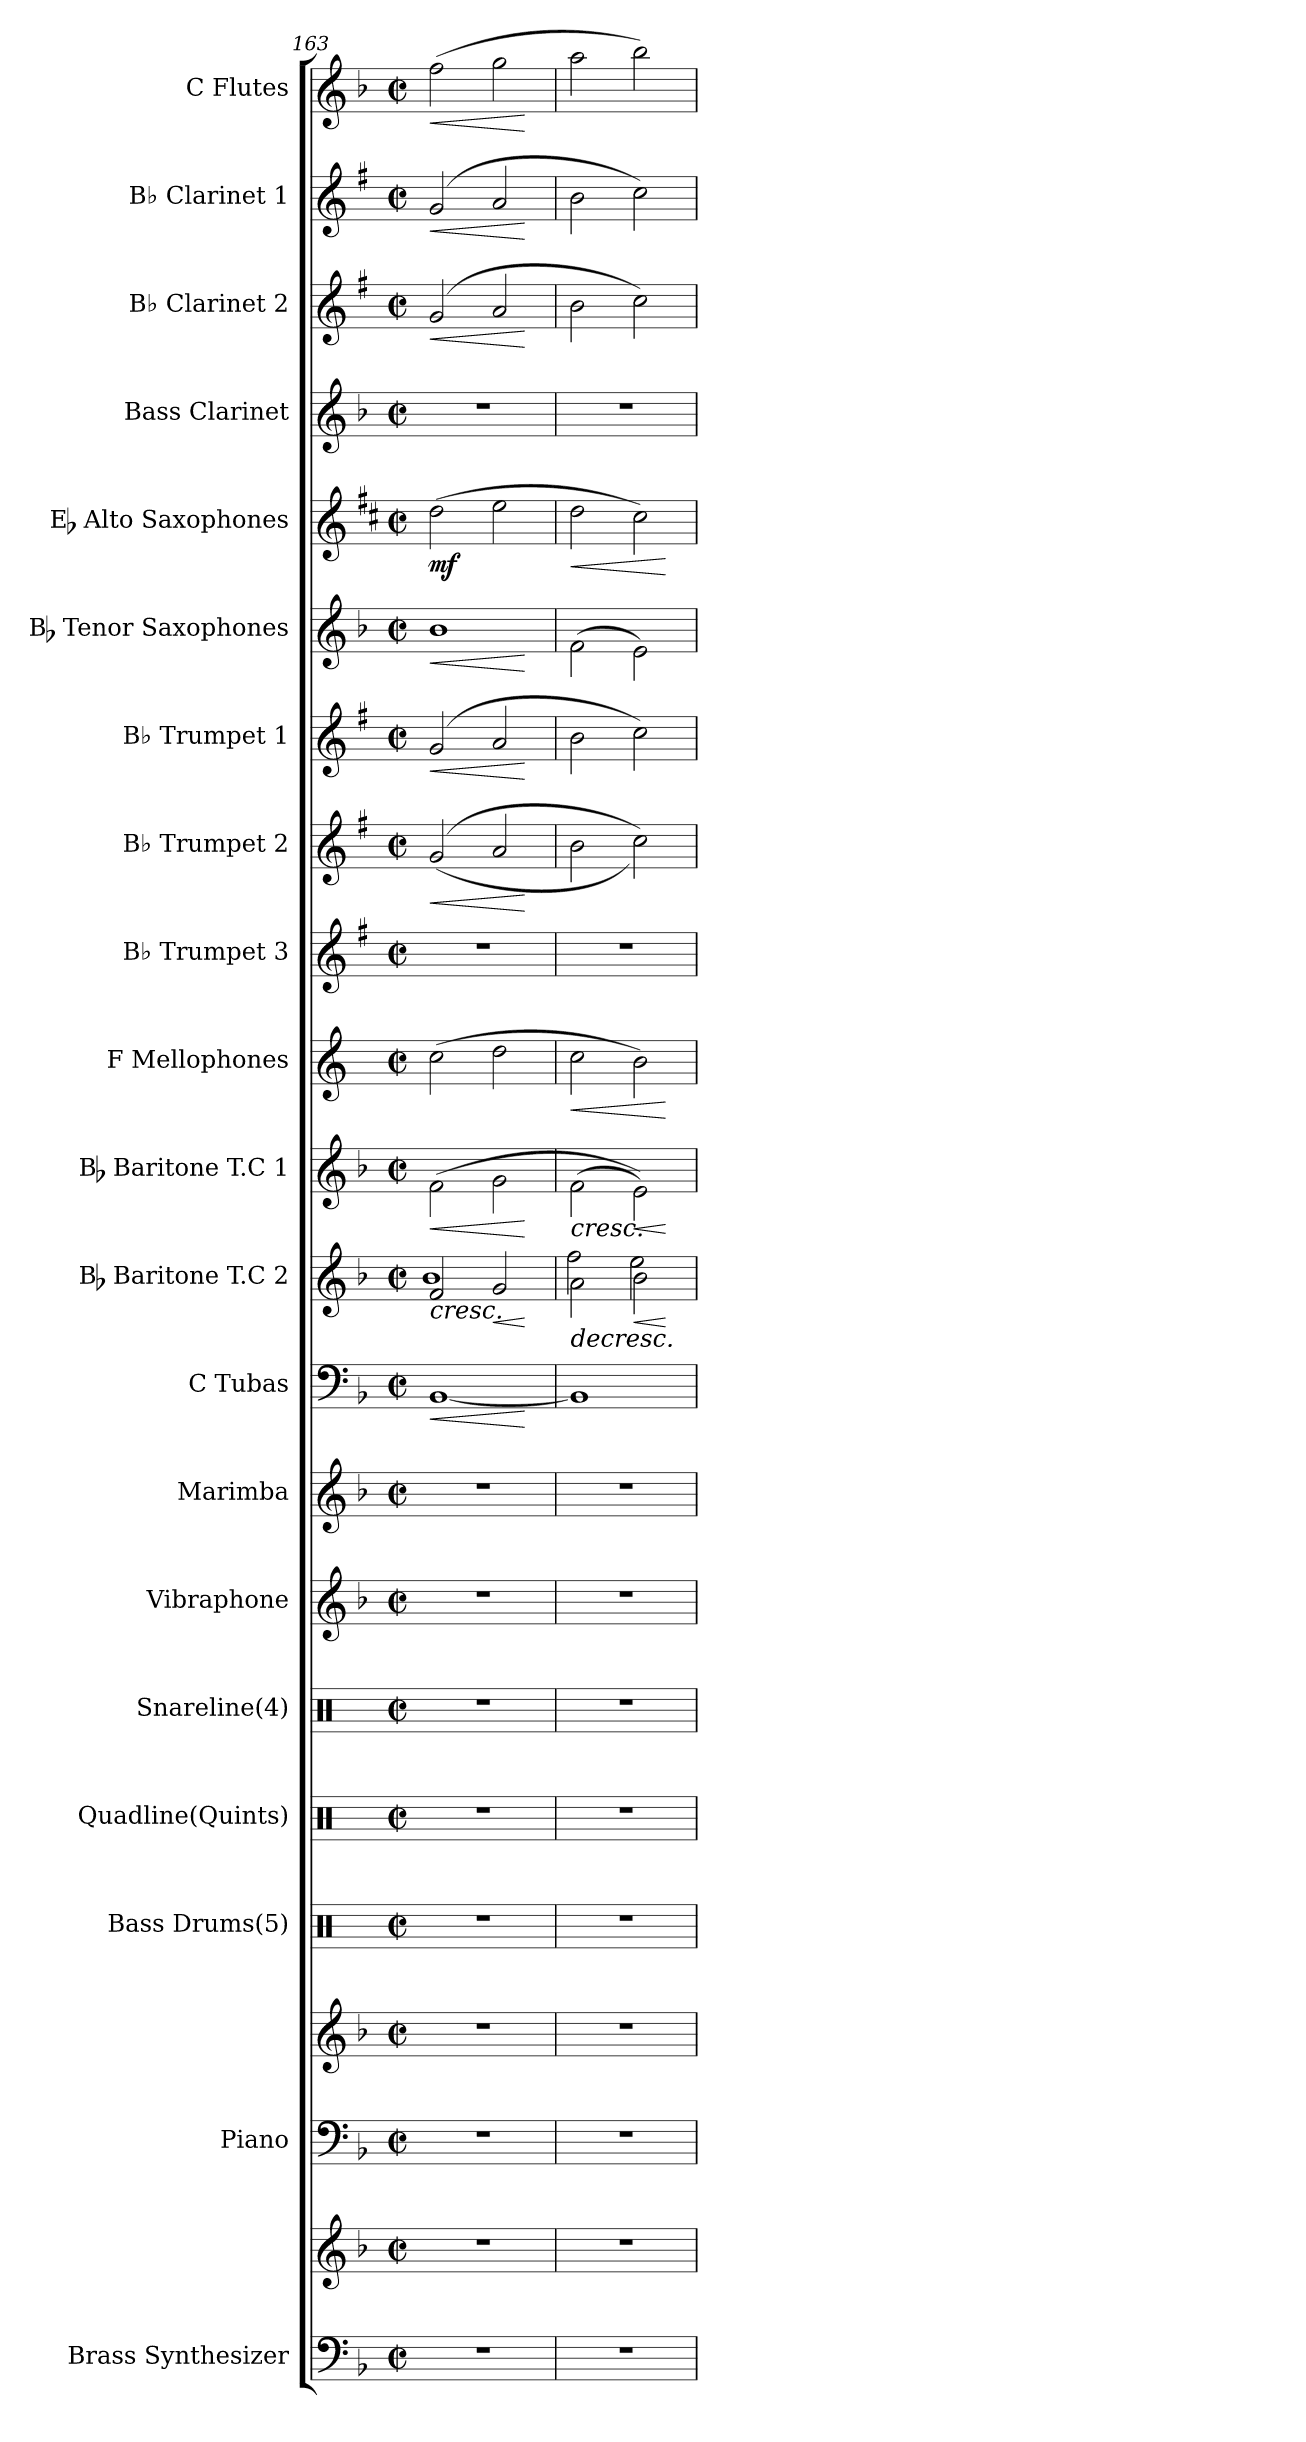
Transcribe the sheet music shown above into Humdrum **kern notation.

**kern	**kern	**kern	**kern	**kern	**kern	**kern	**kern	**kern	**kern	**dynam	**kern	**dynam	**kern	**dynam	**kern	**dynam	**kern	**kern	**dynam	**kern	**dynam	**kern	**dynam	**kern	**dynam	**kern	**kern	**dynam	**kern	**dynam	**kern	**dynam
*part20	*part20	*part19	*part19	*part18	*part17	*part16	*part15	*part14	*part13	*part13	*part12	*part12	*part11	*part11	*part10	*part10	*part9	*part8	*part8	*part7	*part7	*part6	*part6	*part5	*part5	*part4	*part3	*part3	*part2	*part2	*part1	*part1
*staff22	*staff21	*staff20	*staff19	*staff18	*staff17	*staff16	*staff15	*staff14	*staff13	*staff13	*staff12	*staff12	*staff11	*staff11	*staff10	*staff10	*staff9	*staff8	*staff8	*staff7	*staff7	*staff6	*staff6	*staff5	*staff5	*staff4	*staff3	*staff3	*staff2	*staff2	*staff1	*staff1
*I"Brass Synthesizer	*	*I"Piano	*	*I"Bass Drums(5)	*I"Quadline(Quints)	*I"Snareline(4)	*I"Vibraphone	*I"Marimba	*I"C Tubas	*	*I"Bb Baritone T.C 2	*	*I"Bb Baritone T.C 1	*	*I"F Mellophones	*	*I"B♭ Trumpet 3	*I"B♭ Trumpet 2	*	*I"B♭ Trumpet 1	*	*I"Bb Tenor Saxophones	*	*I"Eb Alto Saxophones	*	*I"Bass Clarinet	*I"B♭ Clarinet 2	*	*I"B♭ Clarinet 1	*	*I"C Flutes	*
*I'Synth.	*	*I'Pno.	*	*I'BD	*	*	*	*I'Marimba	*I'Tubas	*	*I'Baritone T.C 2	*	*I'Baritone T.C 1	*	*I'Mello	*	*I'B♭ Tpt. 3	*I'B♭ Tpt. 2	*	*I'B♭ Tpt. 1	*	*I'Tenor Saxes	*	*I'Alto Saxes	*	*I'B. Cl.	*I'B♭ Cl. 2	*	*I'B♭ Cl. 1	*	*I'Flutes	*
*clefF4	*clefG2	*clefF4	*clefG2	*clefX	*clefX	*clefX	*clefG2	*clefG2	*clefF4	*	*clefG2	*	*clefG2	*	*clefG2	*	*clefG2	*clefG2	*	*clefG2	*	*clefG2	*	*clefG2	*	*clefG2	*clefG2	*	*clefG2	*	*clefG2	*
*	*	*	*	*	*	*	*	*	*	*	*ITrd8c14	*	*ITrd8c14	*	*ITrd4c7	*	*ITrd1c2	*ITrd1c2	*	*ITrd1c2	*	*ITrd8c14	*	*ITrd5c9	*	*ITrd8c14	*ITrd1c2	*	*ITrd1c2	*	*	*
*k[b-]	*k[b-]	*k[b-]	*k[b-]	*k[]	*k[]	*k[]	*k[b-]	*k[b-]	*k[b-]	*	*k[b-]	*	*k[b-]	*	*k[b-]	*	*k[b-]	*k[b-]	*	*k[b-]	*	*k[b-]	*	*k[b-]	*	*k[b-]	*k[b-]	*	*k[b-]	*	*k[b-]	*
*M2/2	*M2/2	*M2/2	*M2/2	*M2/2	*M2/2	*M2/2	*M2/2	*M2/2	*M2/2	*	*M2/2	*	*M2/2	*	*M2/2	*	*M2/2	*M2/2	*	*M2/2	*	*M2/2	*	*M2/2	*	*M2/2	*M2/2	*	*M2/2	*	*M2/2	*
*met(c|)	*met(c|)	*met(c|)	*met(c|)	*met(c|)	*met(c|)	*met(c|)	*met(c|)	*met(c|)	*met(c|)	*	*met(c|)	*	*met(c|)	*	*met(c|)	*	*met(c|)	*met(c|)	*	*met(c|)	*	*met(c|)	*	*met(c|)	*	*met(c|)	*met(c|)	*	*met(c|)	*	*met(c|)	*
=163	=163	=163	=163	=163	=163	=163	=163	=163	=163	=163	=163	=163	=163	=163	=163	=163	=163	=163	=163	=163	=163	=163	=163	=163	=163	=163	=163	=163	=163	=163	=163	=163
!	!	!	!	!	!	!	!	!	!	!LO:HP:b	!	!LO:HP:b	!	!LO:HP:b	!	!	!	!	!LO:HP:b	!	!LO:HP:b	!	!LO:HP:b	!	!LO:DY:b	!	!	!LO:HP:b	!	!LO:HP:b	!	!LO:HP:b
*	*	*	*	*	*	*	*	*	*	*	*^	*	*	*	*	*	*	*	*	*	*	*	*	*	*	*	*	*	*	*	*	*
1r	1r	1r	1r	1r	1r	1r	1r	1r	[1BB-	<	2F/	1B-	<	(2F\	<	(2f\	.	1r	((2f/	<	(2f/	<	1B-	<	(2f\	mf	1r	(2f/	<	(2f/	<	(2ff\	<
!	!	!	!	!	!	!	!	!	!	!	!	!	!LO:HP:b	!	!	!	!	!	!	!	!	!	!	!	!	!	!	!	!	!	!	!	!
.	.	.	.	.	.	.	.	.	.	.	2G/	.	<	2G\	.	2g\	.	.	2g/	.	2g/	.	.	.	2g\	.	.	2g/	.	2g/	.	2gg\	.
*	*	*	*	*	*	*	*	*	*	*	*v	*v	*	*	*	*	*	*	*	*	*	*	*	*	*	*	*	*	*	*	*	*	*
.	.	.	.	.	.	.	.	.	.	[	.	[ [	.	[	.	.	.	.	[	.	[	.	[	.	.	.	.	[	.	[	.	[
=164	=164	=164	=164	=164	=164	=164	=164	=164	=164	=164	=164	=164	=164	=164	=164	=164	=164	=164	=164	=164	=164	=164	=164	=164	=164	=164	=164	=164	=164	=164	=164	=164
!	!	!	!	!	!	!	!	!	!	!	!	!LO:HP:b	!	!LO:HP:b	!	!LO:HP:b	!	!	!	!	!	!	!	!	!LO:HP:b	!	!	!	!	!	!	!
*	*	*	*	*	*	*	*	*	*	*	*^	*	*	*	*	*	*	*	*	*	*	*	*	*	*	*	*	*	*	*	*	*
1r	1r	1r	1r	1r	1r	1r	1r	1r	1BB-]	.	2A\	2f\	>	(2F\	<	2f\	<	1r	2a\	.	2a\	.	(2F\	.	2f\	<	1r	2a\	.	2a\	.	2aa\	.
!	!	!	!	!	!	!	!	!	!	!	!	!	!LO:HP:b	!	!LO:HP:b	!	!	!	!	!	!	!	!	!	!	!	!	!	!	!	!	!	!
.	.	.	.	.	.	.	.	.	.	.	2B-\	2e\	<	2E\))	<	2e\)	.	.	2b-\))	.	2b-\)	.	2E\)	.	2e\)	.	.	2b-\)	.	2b-\)	.	2bb-\)	.
*	*	*	*	*	*	*	*	*	*	*	*v	*v	*	*	*	*	*	*	*	*	*	*	*	*	*	*	*	*	*	*	*	*	*
.	.	.	.	.	.	.	.	.	.	.	.	] [	.	[ [	.	[	.	.	.	.	.	.	.	.	[	.	.	.	.	.	.	.
=	=	=	=	=	=	=	=	=	=	=	=	=	=	=	=	=	=	=	=	=	=	=	=	=	=	=	=	=	=	=	=	=
*-	*-	*-	*-	*-	*-	*-	*-	*-	*-	*-	*-	*-	*-	*-	*-	*-	*-	*-	*-	*-	*-	*-	*-	*-	*-	*-	*-	*-	*-	*-	*-	*-
